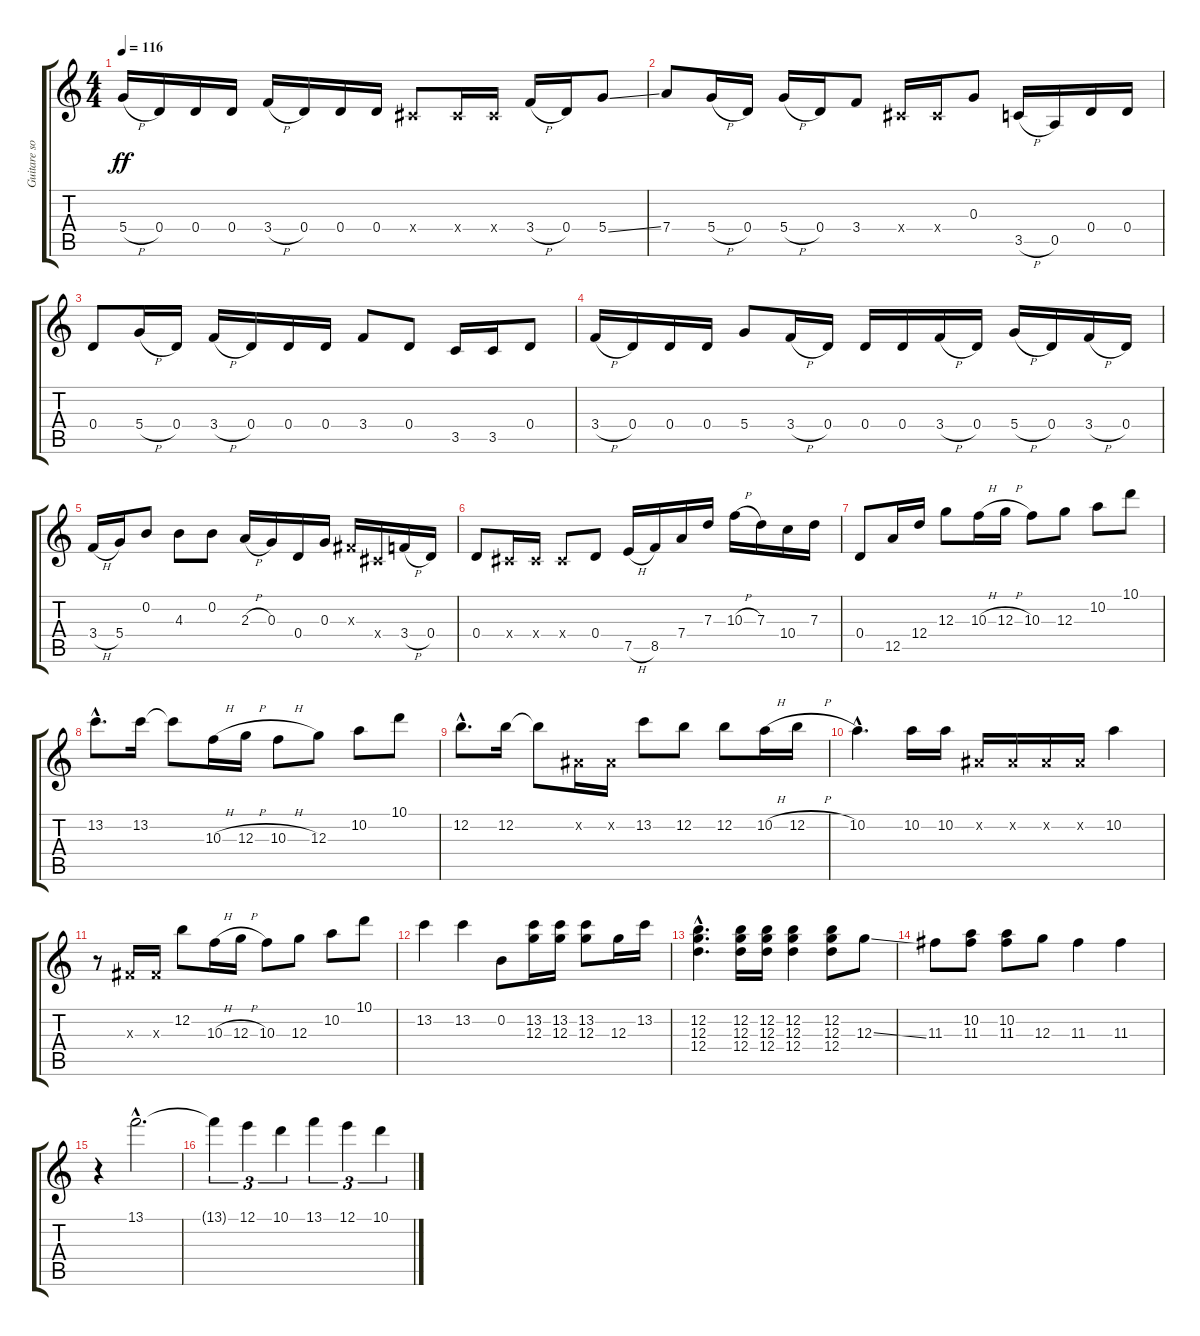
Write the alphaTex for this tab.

\track ("Guitare solo" "Guitare so") {instrument distortionguitar}
\staff {score tabs}
\tuning (E4 B3 G3 D3 A2 E2) {hide}
\ts (4 4)
\tempo 116
\clef g2
\ks c
5.4{h}.16{dy ff} 0.4.16 0.4.16 0.4.16 3.4{h}.16 0.4.16 0.4.16 0.4.16 -1.4{x}.8 -1.4{x}.16 -1.4{x}.16 3.4{h}.16 0.4.16 5.4{ss}.8 |
7.4.8 5.4{h}.16 0.4.16 5.4{h}.16 0.4.16 3.4.8 -1.4{x}.16 -1.4{x}.16 0.3.8 3.5{h}.16 0.5.16 0.4.16 0.4.16 |
0.4.8 5.4{h}.16 0.4.16 3.4{h}.16 0.4.16 0.4.16 0.4.16 3.4.8 0.4.8 3.5.16 3.5.16 0.4.8 |
3.4{h}.16 0.4.16 0.4.16 0.4.16 5.4.8 3.4{h}.16 0.4.16 0.4.16 0.4.16 3.4{h}.16 0.4.16 5.4{h}.16 0.4.16 3.4{h}.16 0.4.16 |
3.4{h}.16 5.4.16 0.2.8 4.3.8 0.2.8 2.3{h}.16 0.3.16 0.4.16 0.3.16 -1.3{x}.16 -1.4{x}.16 3.4{h}.16 0.4.16 |
0.4.8 -1.4{x}.16 -1.4{x}.16 -1.4{x}.8 0.4.8 7.5{h}.16 8.5.16 7.4.16 7.3.16 10.3{h}.16 7.3.16 10.4.16 7.3.16 |
0.4.8 12.5.16 12.4.16 12.3.8 10.3{h}.16 12.3{h}.16 10.3.8 12.3.8 10.2.8 10.1.8 |
13.2{hac}.8{d} 13.2.16 13.2{t}.8 10.3{h}.16 12.3{h}.16 10.3{h}.8 12.3.8 10.2.8 10.1.8 |
12.2{hac}.8{d} 12.2.16 12.2{t}.8 -1.2{x}.16 -1.2{x}.16 13.2.8 12.2.8 12.2.8 10.2{h}.16 12.2{h}.16 |
10.2{hac}.4{d} 10.2.16 10.2.16 -1.2{x}.16 -1.2{x}.16 -1.2{x}.16 -1.2{x}.16 10.2.4 |
r.8 -1.3{x}.16 -1.3{x}.16 12.2.8 10.3{h}.16 12.3{h}.16 10.3.8 12.3.8 10.2.8 10.1.8 |
13.2.4 13.2.4 0.2.8 (13.2 12.3).16 (13.2 12.3).16 (13.2 12.3).8 12.3.16 13.2.16 |
(12.2{hac} 12.3{hac} 12.4{hac}).4{d} (12.2 12.3 12.4).16 (12.2 12.3 12.4).16 (12.2 12.3 12.4).4 (12.2 12.3 12.4).8 12.3{ss}.8 |
11.3.8 (10.2 11.3).8 (10.2 11.3).8 12.3.8 11.3.4 11.3.4 |
r.4 13.1{hac}.2{d} |
13.1{t}.4{tu (3 2)} 12.1.4{tu (3 2)} 10.1.4{tu (3 2)} 13.1.4{tu (3 2)} 12.1.4{tu (3 2)} 10.1.4{tu (3 2)}
